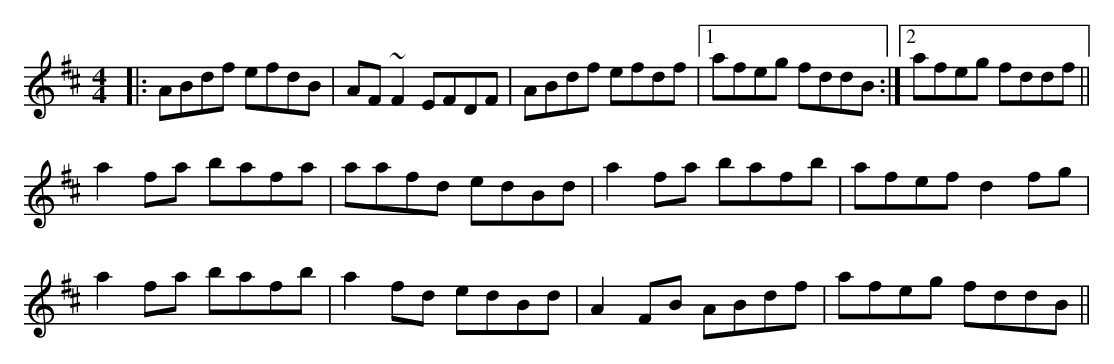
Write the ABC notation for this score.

X:1
M:4/4
K:D
|:ABdf efdB|AF~F2 EFDF|ABdf efdf|1 afeg fddB:|2 afeg fddf||
a2fa bafa|aafd edBd|a2fa bafb|afef d2fg |
a2fa bafb|a2fd edBd|A2FB ABdf|afeg fddB||
